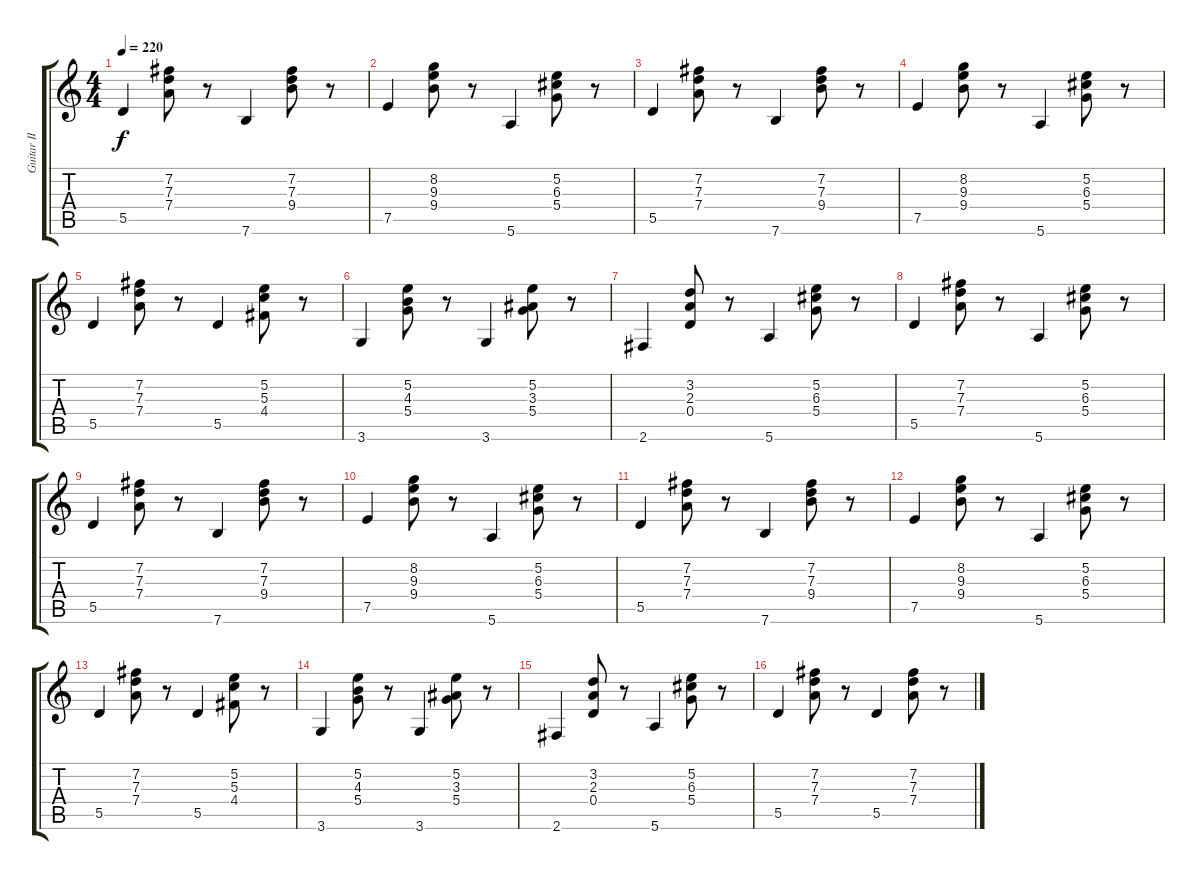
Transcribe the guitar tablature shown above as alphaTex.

\track ("Guitar II" "Guitar II") {instrument acousticguitarsteel}
\staff {score tabs}
\tuning (E4 B3 G3 D3 A2 E2) {hide}
\ts (4 4)
\tempo 220
\clef g2
\ks c
5.5.4{dy f} (7.2 7.3 7.4).8 r.8 7.6.4 (7.2 7.3 9.4).8 r.8 |
7.5.4 (8.2 9.3 9.4).8 r.8 5.6.4 (5.2 6.3 5.4).8 r.8 |
5.5.4 (7.2 7.3 7.4).8 r.8 7.6.4 (7.2 7.3 9.4).8 r.8 |
7.5.4 (8.2 9.3 9.4).8 r.8 5.6.4 (5.2 6.3 5.4).8 r.8 |
5.5.4 (7.2 7.3 7.4).8 r.8 5.5.4 (5.2 5.3 4.4).8 r.8 |
3.6.4 (5.2 4.3 5.4).8 r.8 3.6.4 (5.2 3.3 5.4).8 r.8 |
2.6.4 (3.2 2.3 0.4).8 r.8 5.6.4 (5.2 6.3 5.4).8 r.8 |
5.5.4 (7.2 7.3 7.4).8 r.8 5.6.4 (5.2 6.3 5.4).8 r.8 |
5.5.4 (7.2 7.3 7.4).8 r.8 7.6.4 (7.2 7.3 9.4).8 r.8 |
7.5.4 (8.2 9.3 9.4).8 r.8 5.6.4 (5.2 6.3 5.4).8 r.8 |
5.5.4 (7.2 7.3 7.4).8 r.8 7.6.4 (7.2 7.3 9.4).8 r.8 |
7.5.4 (8.2 9.3 9.4).8 r.8 5.6.4 (5.2 6.3 5.4).8 r.8 |
5.5.4 (7.2 7.3 7.4).8 r.8 5.5.4 (5.2 5.3 4.4).8 r.8 |
3.6.4 (5.2 4.3 5.4).8 r.8 3.6.4 (5.2 3.3 5.4).8 r.8 |
2.6.4 (3.2 2.3 0.4).8 r.8 5.6.4 (5.2 6.3 5.4).8 r.8 |
5.5.4 (7.2 7.3 7.4).8 r.8 5.5.4 (7.2 7.3 7.4).8 r.8
